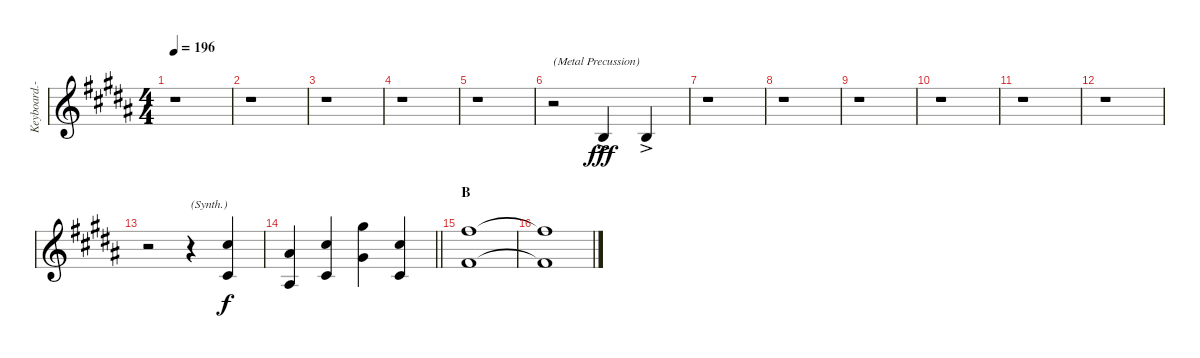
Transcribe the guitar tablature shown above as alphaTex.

\track ("Keyboard.-I" "Keyboard.-") {instrument lead2sawtooth}
\staff {score}
\tuning (E4 B3 G3 D3 A2 E2 B1) {hide}
\ts (4 4)
\tempo 196
\clef g2
\ks b
r.1{dy fff} |
r.1 |
r.1 |
r.1 |
r.1 |
r.2{txt "(Metal Precussion)"} 0.2{ac}.4{instrument musicbox} 0.2{ac}.4 |
r.1 |
r.1 |
r.1 |
r.1 |
r.1 |
r.1 |
r.2 r.4{txt "(Synth.)" instrument lead2sawtooth} (9.1 6.3).4{dy f} |
\barLineRight lightlight
(6.1 3.3).4 (9.1 6.3).4 (16.1 13.3).4 (9.1 6.3).4 |
\section ("" "B")
(14.1 11.3).1 |
(14.1{t} 11.3{t}).1
